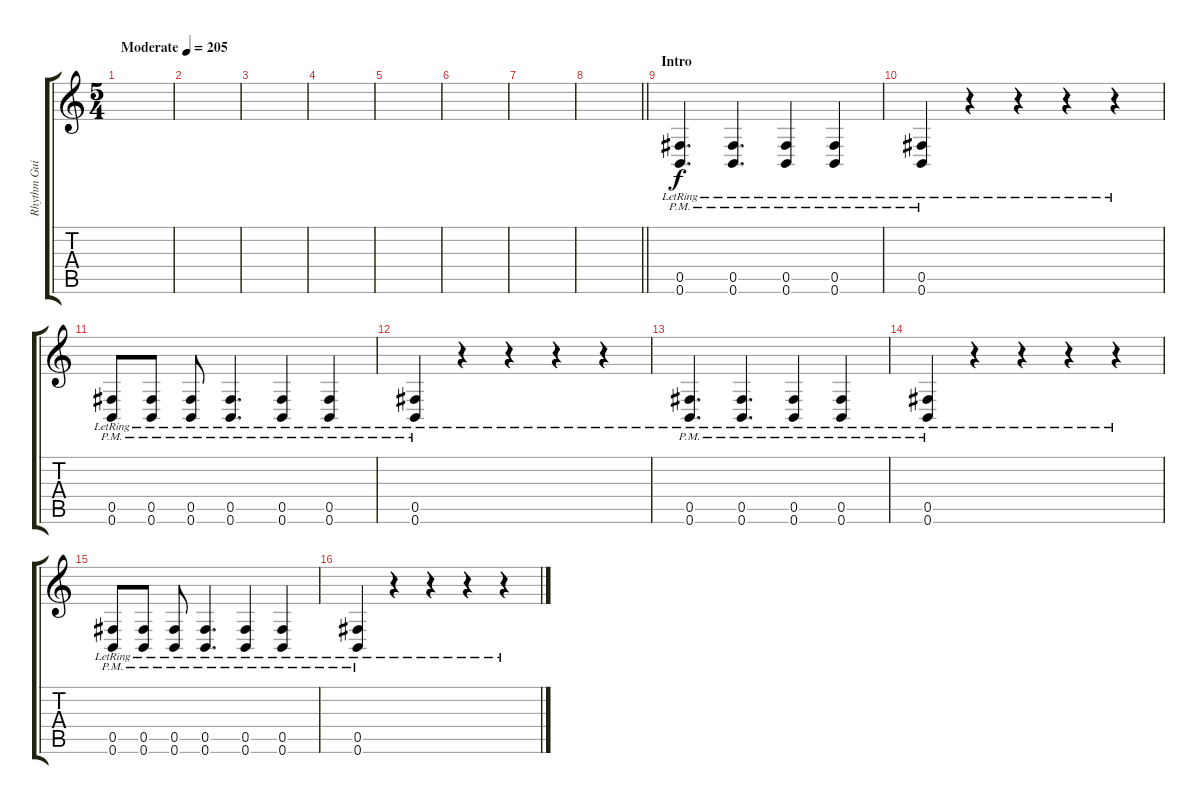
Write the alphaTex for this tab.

\track ("Rhythm Guitar 1" "Rhythm Gui") {instrument distortionguitar}
\staff {score tabs}
\tuning (Db4 Ab3 E3 B2 Gb2 B1) {hide}
\ts (5 4)
\tempo (205 "Moderate")
\clef g2
\ks c
|
|
|
|
|
|
|
\barLineRight lightlight
|
\section ("" "Intro")
(0.5{pm lr} 0.6{pm lr}).4{d} (0.5{pm lr} 0.6{pm lr}).4{d} (0.5{pm lr} 0.6{pm lr}).4 (0.5{pm lr} 0.6{pm lr}).4 |
(0.5{pm lr} 0.6{pm lr}).4 r.4 r.4 r.4 r.4 |
(0.5{pm lr} 0.6{pm lr}).8 (0.5{pm lr} 0.6{pm lr}).8 (0.5{pm lr} 0.6{pm lr}).8 (0.5{pm lr} 0.6{pm lr}).4{d} (0.5{pm lr} 0.6{pm lr}).4 (0.5{pm lr} 0.6{pm lr}).4 |
(0.5{pm lr} 0.6{pm lr}).4 r.4 r.4 r.4 r.4 |
(0.5{pm lr} 0.6{pm lr}).4{d} (0.5{pm lr} 0.6{pm lr}).4{d} (0.5{pm lr} 0.6{pm lr}).4 (0.5{pm lr} 0.6{pm lr}).4 |
(0.5{pm lr} 0.6{pm lr}).4 r.4 r.4 r.4 r.4 |
(0.5{pm lr} 0.6{pm lr}).8 (0.5{pm lr} 0.6{pm lr}).8 (0.5{pm lr} 0.6{pm lr}).8 (0.5{pm lr} 0.6{pm lr}).4{d} (0.5{pm lr} 0.6{pm lr}).4 (0.5{pm lr} 0.6{pm lr}).4 |
(0.5{pm lr} 0.6{pm lr}).4 r.4 r.4 r.4 r.4
